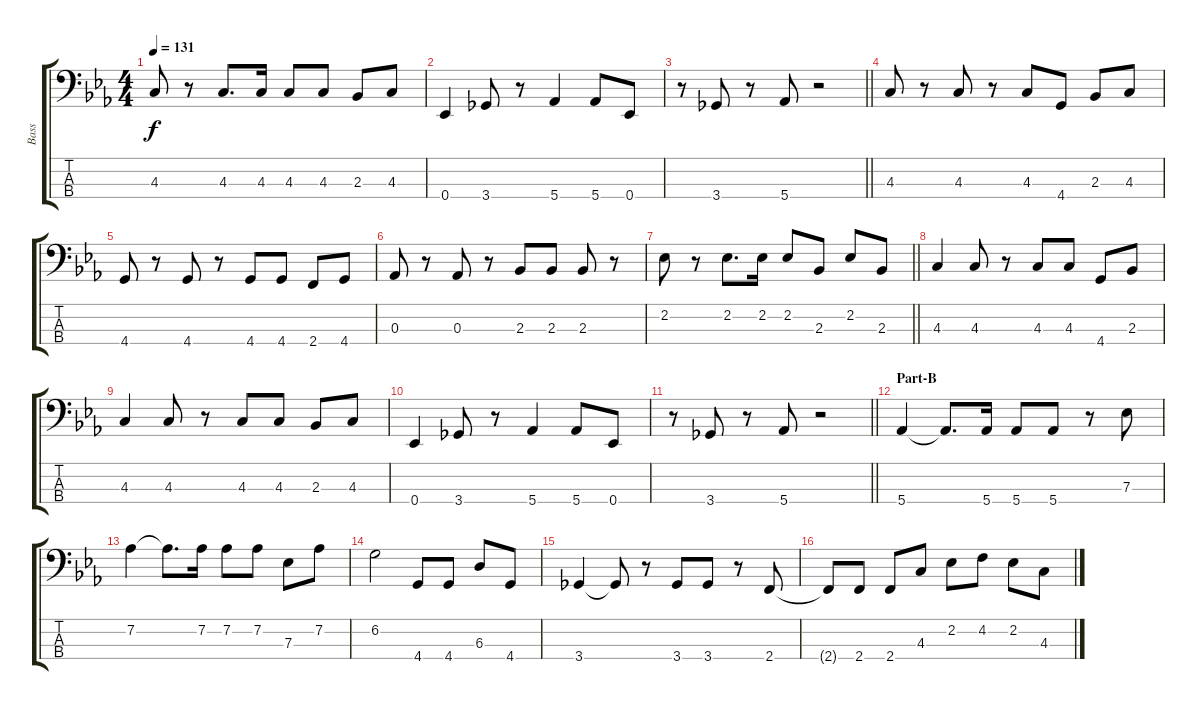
\track ("Bass" "Bass") {instrument electricbassfinger}
\staff {score tabs}
\tuning (Gb2 Db2 Ab1 Eb1) {hide}
\ts (4 4)
\tempo 131
\clef f4
\ks eb
4.3.8{dy f} r.8 4.3.8{d} 4.3.16 4.3.8 4.3.8 2.3.8 4.3.8 |
0.4.4 3.4.8 r.8 5.4.4 5.4.8 0.4.8 |
\barLineRight lightlight
r.8 3.4.8 r.8 5.4.8 r.2 |
4.3.8 r.8 4.3.8 r.8 4.3.8 4.4.8 2.3.8 4.3.8 |
4.4.8 r.8 4.4.8 r.8 4.4.8 4.4.8 2.4.8 4.4.8 |
0.3.8 r.8 0.3.8 r.8 2.3.8 2.3.8 2.3.8 r.8 |
\barLineRight lightlight
2.2.8 r.8 2.2.8{d} 2.2.16 2.2.8 2.3.8 2.2.8 2.3.8 |
4.3.4 4.3.8 r.8 4.3.8 4.3.8 4.4.8 2.3.8 |
4.3.4 4.3.8 r.8 4.3.8 4.3.8 2.3.8 4.3.8 |
0.4.4 3.4.8 r.8 5.4.4 5.4.8 0.4.8 |
\barLineRight lightlight
r.8 3.4.8 r.8 5.4.8 r.2 |
\section ("" "Part-B")
5.4.4 5.4{t}.8{d} 5.4.16 5.4.8 5.4.8 r.8 7.3.8 |
7.2.4 7.2{t}.8{d} 7.2.16 7.2.8 7.2.8 7.3.8 7.2.8 |
6.2.2 4.4.8 4.4.8 6.3.8 4.4.8 |
3.4.4 3.4{t}.8 r.8 3.4.8 3.4.8 r.8 2.4.8 |
2.4{t}.8 2.4.8 2.4.8 4.3.8 2.2.8 4.2.8 2.2.8 4.3.8
